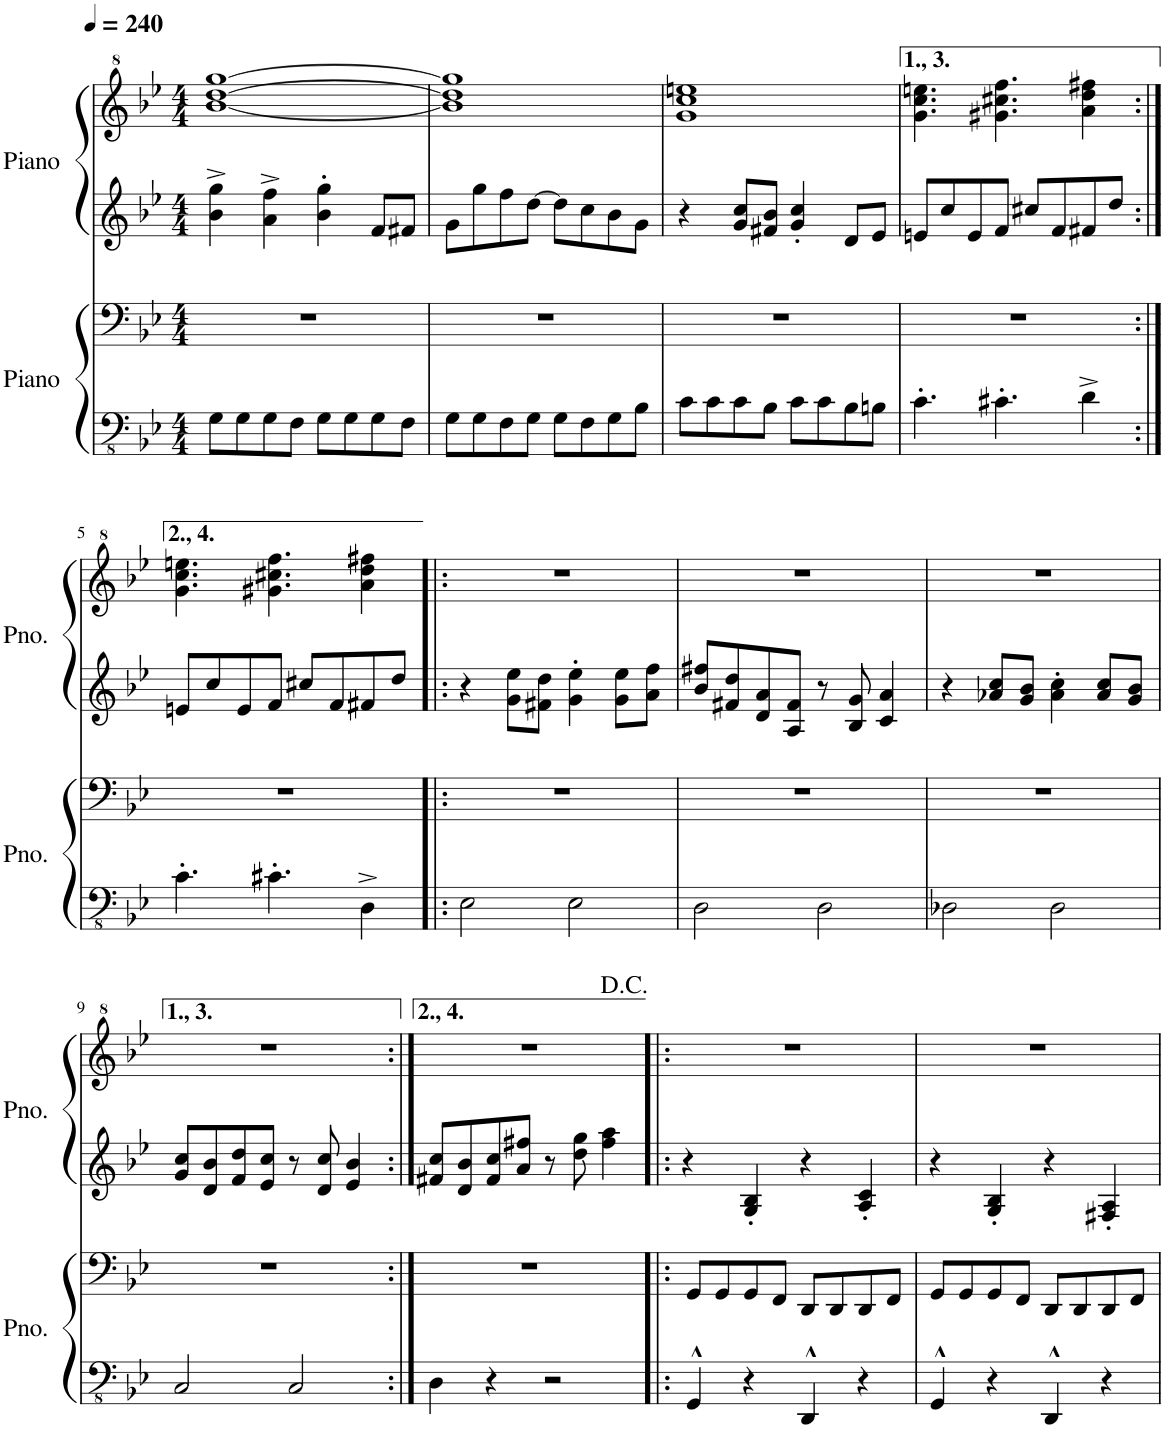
**kern	**kern	**kern	**kern
*part2	*part2	*part1	*part1
*staff4	*staff3	*staff2	*staff1
*I"Piano	*	*I"Piano	*
*I'Pno.	*	*I'Pno.	*
*clefFv4	*clefF4	*clefG2	*clefG^2
*k[b-e-]	*k[b-e-]	*k[b-e-]	*k[b-e-]
*M4/4	*M4/4	*M4/4	*M4/4
*MM240	*MM240	*MM240	*MM240
=1	=1	=1	=1
8GG\L	1r	4b-\^ 4gg\^	[1bb- [1ddd [1ggg
8GG\	.	.	.
8GG\	.	4a\^ 4ff\^	.
8FF\J	.	.	.
8GG\L	.	4b-\' 4gg\'	.
8GG\	.	.	.
8GG\	.	8f/L	.
8FF\J	.	8f#X/J	.
=2	=2	=2	=2
8GG\L	1r	8g\L	1bb-] 1ddd] 1ggg]
8GG\	.	8gg\	.
8FF\	.	8ff\	.
8GG\J	.	[8dd\J	.
8GG\L	.	8dd\L]	.
8FF\	.	8cc\	.
8GG\	.	8b-\	.
8BB-\J	.	8g\J	.
=3	=3	=3	=3
8C\L	1r	4r	1gg 1ccc 1eeen
8C\	.	.	.
8C\	.	8g/ 8cc/L	.
8BB-\J	.	8f#X/ 8b-/J	.
8C\L	.	4g/' 4cc/'	.
8C\	.	.	.
8BB-\	.	8d/L	.
8BBn\J	.	8e-/J	.
=4	=4	=4	=4
4.C'\	1r	8en/L	4.gg\ 4.ccc\ 4.eeen\
.	.	8cc/	.
.	.	8e/	.
4.C#X'\	.	8f/J	4.gg#X\ 4.ccc#X\ 4.fff\
.	.	8cc#X/L	.
.	.	8f/	.
4D^\	.	8f#X/	4aa\ 4ddd\ 4fff#X\
.	.	8dd/J	.
!!LO:LB:g=z
=5:|!	=5:|!	=5:|!	=5:|!
4.C'\	1r	8en/L	4.gg\ 4.ccc\ 4.eeen\
.	.	8cc/	.
.	.	8e/	.
4.C#X'\	.	8f/J	4.gg#X\ 4.ccc#X\ 4.fff\
.	.	8cc#X/L	.
.	.	8f/	.
4DD^\	.	8f#X/	4aa\ 4ddd\ 4fff#X\
.	.	8dd/J	.
=6!|:	=6!|:	=6!|:	=6!|:
2EE-\	1r	4r	1r
.	.	8g\ 8ee-\L	.
.	.	8f#X\ 8dd\J	.
2EE-\	.	4g\' 4ee-\'	.
.	.	8g\ 8ee-\L	.
.	.	8a\ 8ff\J	.
=7	=7	=7	=7
2DD\	1r	8b-/ 8ff#X/L	1r
.	.	8f#X/ 8dd/	.
.	.	8d/ 8a/	.
.	.	8A/ 8f#/J	.
2DD\	.	8r	.
.	.	8B-/ 8g/	.
.	.	4c/ 4a/	.
=8	=8	=8	=8
2DD-X\	1r	4r	1r
.	.	8a-X/ 8cc/L	.
.	.	8g/ 8b-/J	.
2DD-\	.	4a-\' 4cc\'	.
.	.	8a-/ 8cc/L	.
.	.	8g/ 8b-/J	.
!!LO:LB:g=z
=9	=9	=9	=9
2CC/	1r	8g/ 8cc/L	1r
.	.	8d/ 8b-/	.
.	.	8f/ 8dd/	.
.	.	8e-/ 8cc/J	.
2CC/	.	8r	.
.	.	8d/ 8cc/	.
.	.	4e-/ 4b-/	.
=10:|!	=10:|!	=10:|!	=10:|!
4DD\	1r	8f#X/ 8cc/L	1r
.	.	8d/ 8b-/	.
4r	.	8f#/ 8cc/	.
.	.	8a/ 8ff#X/J	.
2r	.	8r	.
.	.	8dd\ 8gg\	.
.	.	4ff#\ 4aa\	.
=11!|:	=11!|:	=11!|:	=11!|:
4GGG^^/	8GG/L	4r	1r
.	8GG/	.	.
4r	8GG/	4G/' 4B-/'	.
.	8FF/J	.	.
4DDD^^/	8DD/L	4r	.
.	8DD/	.	.
4r	8DD/	4A/' 4c/'	.
.	8FF/J	.	.
=12	=12	=12	=12
4GGG^^/	8GG/L	4r	1r
.	8GG/	.	.
4r	8GG/	4G/' 4B-/'	.
.	8FF/J	.	.
4DDD^^/	8DD/L	4r	.
.	8DD/	.	.
4r	8DD/	4F#X/' 4A/'	.
.	8FF/J	.	.
=	=	=	=
*-	*-	*-	*-
